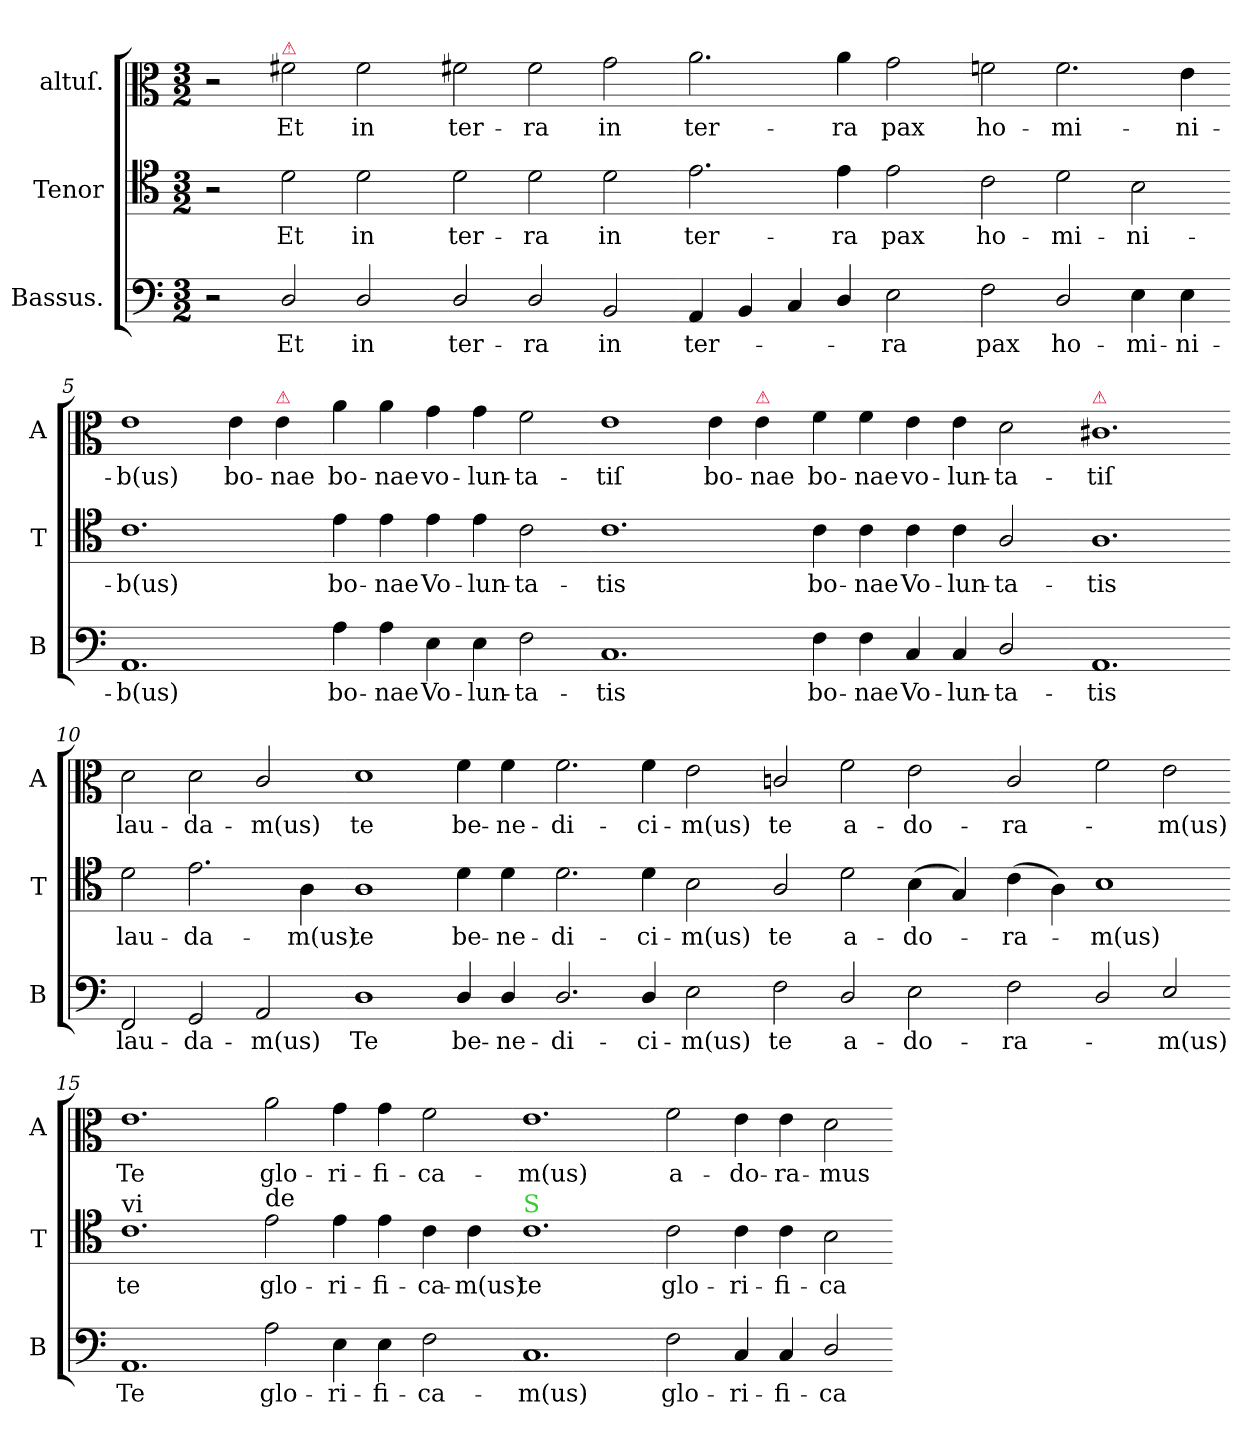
**kern	**text	**kern	**text	**kern	**text
*part3	*part3	*part2	*part2	*part1	*part1
*staff3	*staff3	*staff2	*staff2	*staff1	*staff1
*I"Bassus.	*	*I"Tenor	*	*I"altuſ.	*
*I'B	*	*I'T	*	*I'A	*
*clefF4	*	*clefC4	*	*clefC3	*
*k[]	*	*k[]	*	*k[]	*
*M3/2	*	*M3/2	*	*M3/2	*
=1	=1	=1	=1	=1	=1
2r	.	2r	.	2r	.
!	!	!	!	!LO:TX:a:color=crimson:t=⚠	!
2D/	Et	2d\	Et	2f#X\	Et
2D/	in	2d\	in	2f#\	in
=2-	=2-	=2-	=2-	=2-	=2-
2D/	ter-	2d\	ter-	2f#X\	ter-
2D/	-ra	2d\	-ra	2f#\	-ra
2BB/	in	2d\	in	2g\	in
=3-	=3-	=3-	=3-	=3-	=3-
4AA/	ter-	2.e\	ter-	2.a\	ter-
4BB/	.	.	.	.	.
4C/	.	.	.	.	.
4D/	.	4e\	-ra	4a\	-ra
2E\	-ra	2e\	pax	2g\	pax
=4-	=4-	=4-	=4-	=4-	=4-
2F\	pax	2c\	ho-	2fn\	ho-
2D/	ho-	2d\	-mi-	2.f\	-mi-
4E\	-mi-	2B\	-ni-	.	.
4E\	-ni-	.	.	4e\	-ni-
=5-	=5-	=5-	=5-	=5-	=5-
1.AA	-b(us)	1.c	-b(us)	1e	-b(us)
.	.	.	.	4e\	bo-
!	!	!	!	!LO:TX:a:color=crimson:t=⚠	!
.	.	.	.	4e\	-nae
=6-	=6-	=6-	=6-	=6-	=6-
4A\	bo-	4e\	bo-	4a\	bo-
4A\	-nae	4e\	-nae	4a\	-nae
4E\	Vo-	4e\	Vo-	4g\	vo-
4E\	-lun-	4e\	-lun-	4g\	-lun-
2F\	-ta-	2c\	-ta-	2f\	-ta-
=7-	=7-	=7-	=7-	=7-	=7-
1.C	-tis	1.c	-tis	1e	-tiſ
!	!	!	!	!	!LO:LY:i
.	.	.	.	4e\	bo-
!	!	!	!	!LO:TX:a:color=crimson:t=⚠	!
!	!	!	!	!	!LO:LY:i
.	.	.	.	4e\	-nae
=8-	=8-	=8-	=8-	=8-	=8-
!	!LO:LY:i	!	!LO:LY:i	!	!LO:LY:i
4F\	bo-	4c\	bo-	4f\	bo-
!	!LO:LY:i	!	!LO:LY:i	!	!LO:LY:i
4F\	-nae	4c\	-nae	4f\	-nae
!	!LO:LY:i	!	!LO:LY:i	!	!LO:LY:i
4C/	Vo-	4c\	Vo-	4e\	vo-
!	!LO:LY:i	!	!LO:LY:i	!	!LO:LY:i
4C/	-lun-	4c\	-lun-	4e\	-lun-
!	!LO:LY:i	!	!LO:LY:i	!	!LO:LY:i
2D/	-ta-	2A/	-ta-	2d\	-ta-
=9-	=9-	=9-	=9-	=9-	=9-
!	!	!	!	!LO:TX:a:color=crimson:t=⚠	!
!	!LO:LY:i	!	!LO:LY:i	!	!LO:LY:i
1.AA	-tis	1.A	-tis	1.c#X	-tiſ
=10-	=10-	=10-	=10-	=10-	=10-
2FF/	lau-	2d\	lau-	2d\	lau-
2GG/	-da-	2.e\	-da-	2d\	-da-
2AA/	-m(us)	.	.	2c#/	-m(us)
.	.	4A\	-m(us)	.	.
=11-	=11-	=11-	=11-	=11-	=11-
1D	Te	1A	te	1d	te
4D/	be-	4d\	be-	4f\	be-
4D/	-ne-	4d\	-ne-	4f\	-ne-
=12-	=12-	=12-	=12-	=12-	=12-
2.D/	-di-	2.d\	-di-	2.f\	-di-
4D/	-ci-	4d\	-ci-	4f\	-ci-
2E\	-m(us)	2B\	-m(us)	2e\	-m(us)
=13-	=13-	=13-	=13-	=13-	=13-
2F\	te	2A/	te	2cn/	te
2D/	a-	2d\	a-	2f\	a-
2E\	-do-	(4B\	-do-	2e\	-do-
.	.	4G/)	.	.	.
=14-	=14-	=14-	=14-	=14-	=14-
2F\	-ra-	(4c\	-ra-	2c/	-ra-
.	.	4A\)	.	.	.
2D/	.	1B	-m(us)	2f\	.
2E/	-m(us)	.	.	2e\	-m(us)
=15-	=15-	=15-	=15-	=15-	=15-
!	!	!LO:TX:a:t=vi	!	!	!
1.AA	Te	1.c	te	1.e	Te
=16-	=16-	=16-	=16-	=16-	=16-
!	!	!LO:TX:a:t=de	!	!	!
2A\	glo-	2e\	glo-	2a\	glo-
4E\	-ri-	4e\	-ri-	4g\	-ri-
4E\	-fi-	4e\	-fi-	4g\	-fi-
2F\	-ca-	4c\	-ca-	2f\	-ca-
.	.	4c\	-m(us)	.	.
=17-	=17-	=17-	=17-	=17-	=17-
!	!	!LO:TX:a:color=limegreen:t=S	!	!	!
1.C	-m(us)	1.c	te	1.e	-m(us)
=18-	=18-	=18-	=18-	=18-	=18-
!	!LO:LY:i	!	!	!	!LO:LY:i
2F\	glo-	2c\	glo-	2f\	a-
!	!LO:LY:i	!	!	!	!LO:LY:i
4C/	-ri-	4c\	-ri-	4e\	-do-
!	!LO:LY:i	!	!	!	!LO:LY:i
4C/	-fi-	4c\	-fi-	4e\	-ra-
!	!LO:LY:i	!	!	!	!LO:LY:i
2D/	-ca-	2B\	-ca-	2d\	-mus
=-	=-	=-	=-	=-	=-
*-	*-	*-	*-	*-	*-
